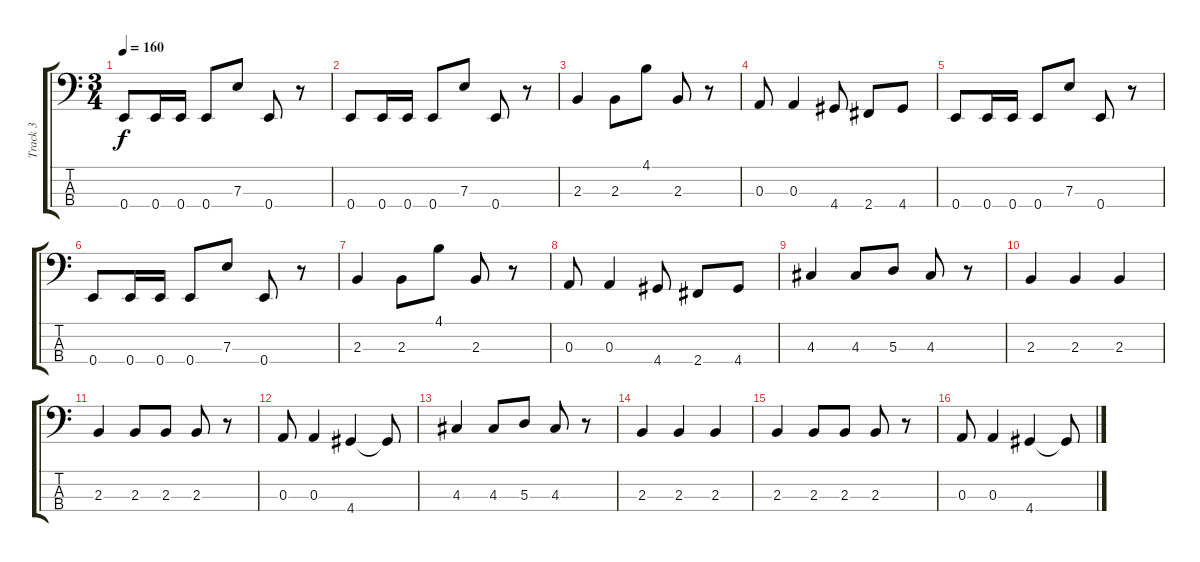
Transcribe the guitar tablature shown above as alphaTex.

\track ("Track 3" "Track 3") {instrument electricbassfinger}
\staff {score tabs}
\tuning (G2 D2 A1 E1) {hide}
\ts (3 4)
\tempo 160
\clef f4
\ks c
0.4.8{dy f} 0.4.16 0.4.16 0.4.8 7.3.8 0.4.8 r.8 |
0.4.8 0.4.16 0.4.16 0.4.8 7.3.8 0.4.8 r.8 |
2.3.4 2.3.8 4.1.8 2.3.8 r.8 |
0.3.8 0.3.4 4.4.8 2.4.8 4.4.8 |
0.4.8 0.4.16 0.4.16 0.4.8 7.3.8 0.4.8 r.8 |
0.4.8 0.4.16 0.4.16 0.4.8 7.3.8 0.4.8 r.8 |
2.3.4 2.3.8 4.1.8 2.3.8 r.8 |
0.3.8 0.3.4 4.4.8 2.4.8 4.4.8 |
4.3.4 4.3.8 5.3.8 4.3.8 r.8 |
2.3.4 2.3.4 2.3.4 |
2.3.4 2.3.8 2.3.8 2.3.8 r.8 |
0.3.8 0.3.4 4.4.4 4.4{t}.8 |
4.3.4 4.3.8 5.3.8 4.3.8 r.8 |
2.3.4 2.3.4 2.3.4 |
2.3.4 2.3.8 2.3.8 2.3.8 r.8 |
0.3.8 0.3.4 4.4.4 4.4{t}.8
